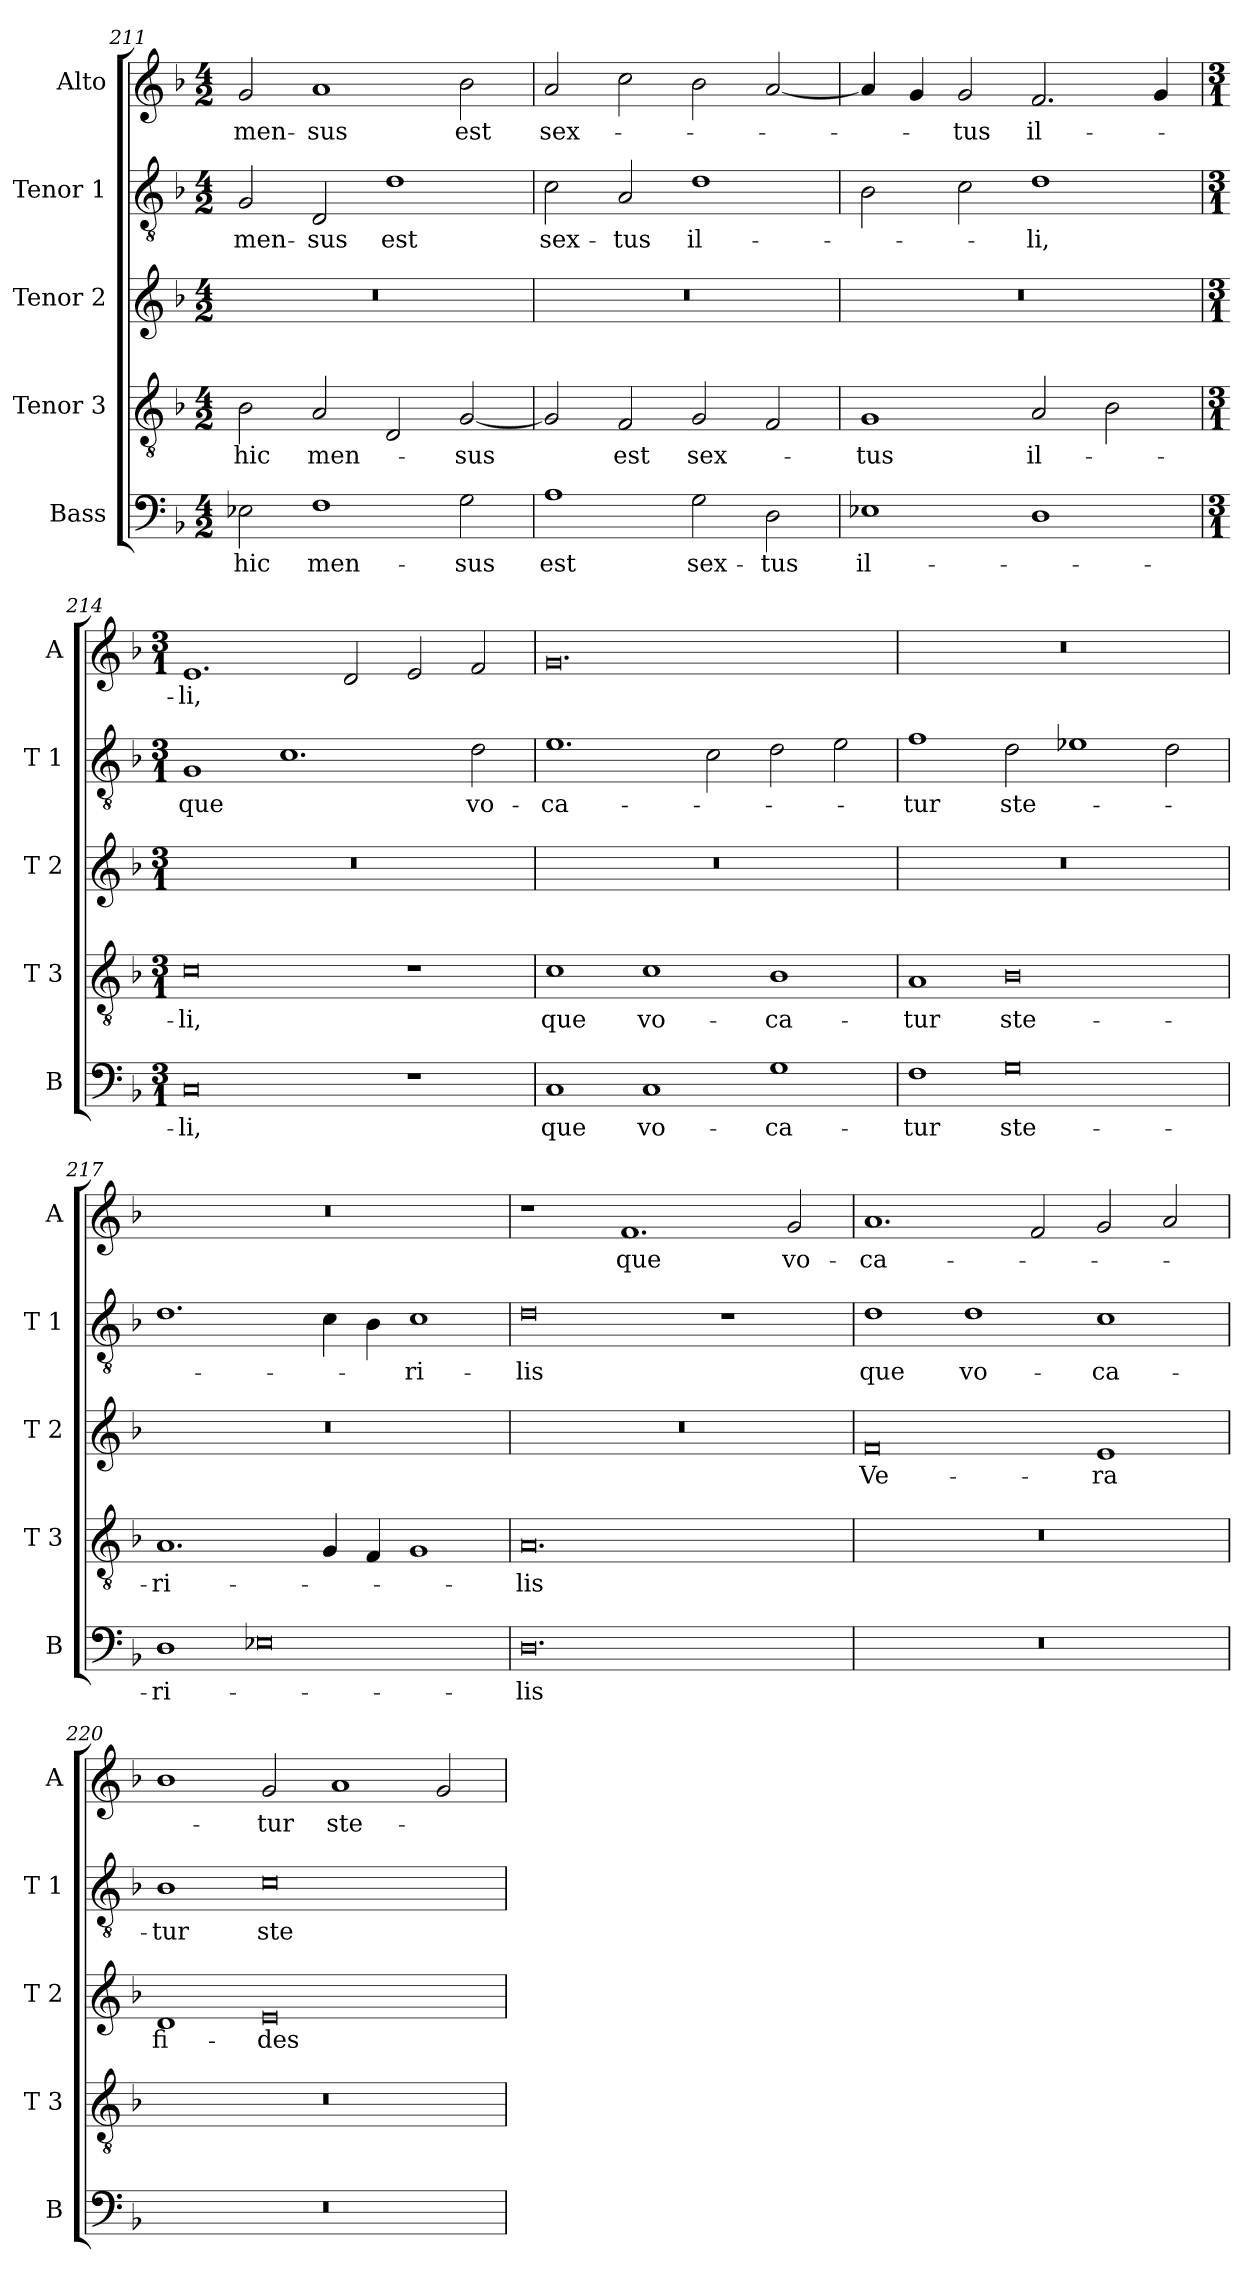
**kern	**text	**kern	**text	**kern	**text	**kern	**text	**kern	**text
*part5	*part5	*part4	*part4	*part3	*part3	*part2	*part2	*part1	*part1
*staff5	*staff5	*staff4	*staff4	*staff3	*staff3	*staff2	*staff2	*staff1	*staff1
*I"Bass	*	*I"Tenor 3	*	*I"Tenor 2	*	*I"Tenor 1	*	*I"Alto	*
*I'B	*	*I'T 3	*	*I'T 2	*	*I'T 1	*	*I'A	*
*clefF4	*	*clefGv2	*	*clefG2	*	*clefGv2	*	*clefG2	*
*k[b-]	*	*k[b-]	*	*k[b-]	*	*k[b-]	*	*k[b-]	*
*F:	*	*F:	*	*F:	*	*F:	*	*F:	*
*M4/2	*	*M4/2	*	*M4/2	*	*M4/2	*	*M4/2	*
=211	=211	=211	=211	=211	=211	=211	=211	=211	=211
!	!LO:LY:b	!	!LO:LY:b	!	!	!	!LO:LY:b	!	!LO:LY:b
2E-X\	hic	2B-\	hic	0r	.	2G/	men-	2g/	men-
!	!LO:LY:b	!	!LO:LY:b	!	!	!	!LO:LY:b	!	!LO:LY:b
1F	men-	2A/	men-	.	.	2D/	-sus	1a	-sus
!	!	!	!	!	!	!	!LO:LY:b	!	!
.	.	2D/	.	.	.	1d	est	.	.
!	!LO:LY:b	!	!LO:LY:b	!	!	!	!	!	!LO:LY:b
2G\	-sus	[2G/	-sus	.	.	.	.	2b-\	est
=212	=212	=212	=212	=212	=212	=212	=212	=212	=212
!	!LO:LY:b	!	!	!	!	!	!LO:LY:b	!	!LO:LY:b
1A	est	2G/]	.	0r	.	2c\	sex-	2a/	sex-
!	!	!	!LO:LY:b	!	!	!	!LO:LY:b	!	!
.	.	2F/	est	.	.	2A/	-tus	2cc\	.
!	!LO:LY:b	!	!LO:LY:b	!	!	!	!LO:LY:b	!	!
2G\	sex-	2G/	sex-	.	.	1d	il-	2b-\	.
!	!LO:LY:b	!	!	!	!	!	!	!	!
2D\	-tus	2F/	.	.	.	.	.	[2a/	.
=213	=213	=213	=213	=213	=213	=213	=213	=213	=213
!	!LO:LY:b	!	!LO:LY:b	!	!	!	!	!	!
1E-X	il-	1G	-tus	0r	.	2B-\	.	4a/]	.
.	.	.	.	.	.	.	.	4g/	.
!	!	!	!	!	!	!	!	!	!LO:LY:b
.	.	.	.	.	.	2c\	.	2g/	-tus
!	!	!	!LO:LY:b	!	!	!	!LO:LY:b	!	!LO:LY:b
1D	.	2A/	il-	.	.	1d	-li,	2.f/	il-
.	.	2B-\	.	.	.	.	.	.	.
.	.	.	.	.	.	.	.	4g/	.
!!LO:PB:g=z
=214	=214	=214	=214	=214	=214	=214	=214	=214	=214
*M3/1	*	*M3/1	*	*M3/1	*	*M3/1	*	*M3/1	*
!	!LO:LY:b	!	!LO:LY:b	!	!	!	!LO:LY:b	!	!LO:LY:b
0C	-li,	0c	-li,	0.r	.	1G	que	1.e	-li,
.	.	.	.	.	.	1.c	.	.	.
.	.	.	.	.	.	.	.	2d/	.
1r	.	1r	.	.	.	.	.	2e/	.
!	!	!	!	!	!	!	!LO:LY:b	!	!
.	.	.	.	.	.	2d\	vo-	2f/	.
=215	=215	=215	=215	=215	=215	=215	=215	=215	=215
!	!LO:LY:b	!	!LO:LY:b	!	!	!	!LO:LY:b	!	!
1C	que	1c	que	0.r	.	1.e	-ca-	0.g	.
!	!LO:LY:b	!	!LO:LY:b	!	!	!	!	!	!
1C	vo-	1c	vo-	.	.	.	.	.	.
.	.	.	.	.	.	2c\	.	.	.
!	!LO:LY:b	!	!LO:LY:b	!	!	!	!	!	!
1G	-ca-	1B-	-ca-	.	.	2d\	.	.	.
.	.	.	.	.	.	2e\	.	.	.
=216	=216	=216	=216	=216	=216	=216	=216	=216	=216
!	!LO:LY:b	!	!LO:LY:b	!	!	!	!LO:LY:b	!	!
1F	-tur	1A	-tur	0.r	.	1f	-tur	0.r	.
!	!LO:LY:b	!	!LO:LY:b	!	!	!	!LO:LY:b	!	!
0G	ste-	0B-	ste-	.	.	2d\	ste-	.	.
.	.	.	.	.	.	1e-X	.	.	.
.	.	.	.	.	.	2d\	.	.	.
=217	=217	=217	=217	=217	=217	=217	=217	=217	=217
!	!LO:LY:b	!	!LO:LY:b	!	!	!	!	!	!
1D	-ri-	1.A	-ri-	0.r	.	1.d	.	0.r	.
0E-X	.	.	.	.	.	.	.	.	.
.	.	4G/	.	.	.	4c\	.	.	.
.	.	4F/	.	.	.	4B-\	.	.	.
!	!	!	!	!	!	!	!LO:LY:b	!	!
.	.	1G	.	.	.	1c	-ri-	.	.
=218	=218	=218	=218	=218	=218	=218	=218	=218	=218
!	!LO:LY:b	!	!LO:LY:b	!	!	!	!LO:LY:b	!	!
0.D	-lis	0.A	-lis	0.r	.	0d	-lis	1r	.
!	!	!	!	!	!	!	!	!	!LO:LY:b
.	.	.	.	.	.	.	.	1.f	que
.	.	.	.	.	.	1r	.	.	.
!	!	!	!	!	!	!	!	!	!LO:LY:b
.	.	.	.	.	.	.	.	2g/	vo-
=219	=219	=219	=219	=219	=219	=219	=219	=219	=219
!	!	!	!	!	!LO:LY:b	!	!LO:LY:b	!	!LO:LY:b
0.r	.	0.r	.	0f	Ve-	1d	que	1.a	-ca-
!	!	!	!	!	!	!	!LO:LY:b	!	!
.	.	.	.	.	.	1d	vo-	.	.
.	.	.	.	.	.	.	.	2f/	.
!	!	!	!	!	!LO:LY:b	!	!LO:LY:b	!	!
.	.	.	.	1e	-ra	1c	-ca-	2g/	.
.	.	.	.	.	.	.	.	2a/	.
!!LO:LB:g=z
=220	=220	=220	=220	=220	=220	=220	=220	=220	=220
!	!	!	!	!	!LO:LY:b	!	!LO:LY:b	!	!
0.r	.	0.r	.	1d	fi-	1B-	-tur	1b-	.
!	!	!	!	!	!LO:LY:b	!	!LO:LY:b	!	!LO:LY:b
.	.	.	.	0e	-des	0c	ste-	2g/	-tur
!	!	!	!	!	!	!	!	!	!LO:LY:b
.	.	.	.	.	.	.	.	1a	ste-
.	.	.	.	.	.	.	.	2g/	.
=	=	=	=	=	=	=	=	=	=
*-	*-	*-	*-	*-	*-	*-	*-	*-	*-
